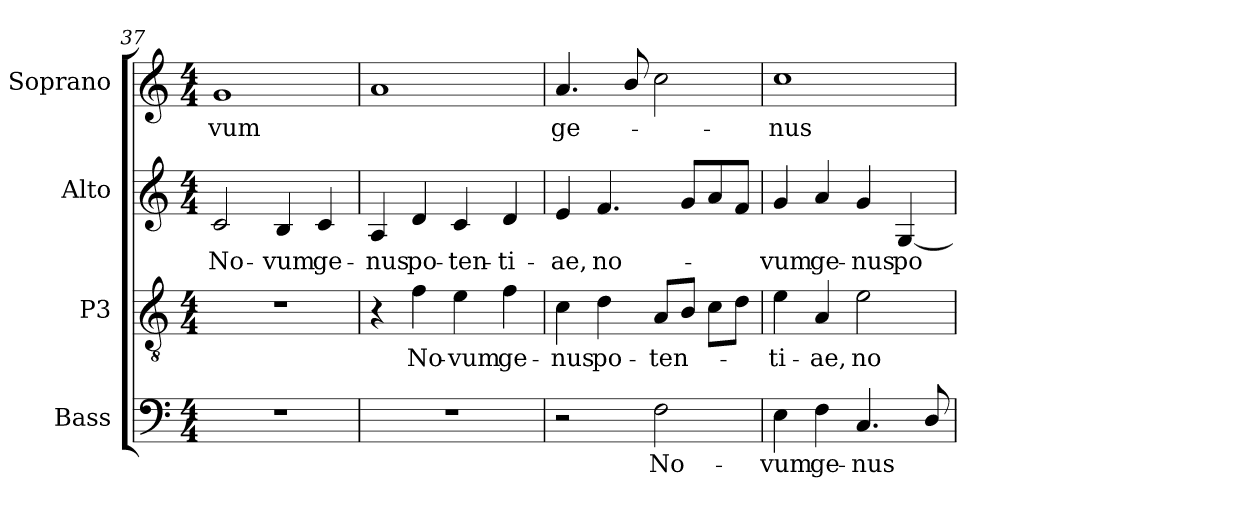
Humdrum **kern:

**kern	**text	**kern	**text	**kern	**text	**kern	**text
*part4	*part4	*part3	*part3	*part2	*part2	*part1	*part1
*staff4	*staff4	*staff3	*staff3	*staff2	*staff2	*staff1	*staff1
*I"Bass	*	*I"P3	*	*I"Alto	*	*I"Soprano	*
*I'B.	*	*	*	*I'A.	*	*I'S.	*
*clefF4	*	*clefGv2	*	*clefG2	*	*clefG2	*
*	*	*ITrd7c12	*	*	*	*	*
*k[]	*	*k[]	*	*k[]	*	*k[]	*
*C:	*	*C:	*	*C:	*	*C:	*
*M4/4	*	*M4/4	*	*M4/4	*	*M4/4	*
=37	=37	=37	=37	=37	=37	=37	=37
!	!	!	!	!	!LO:LY:b:color=#000000	!	!
!	!	!	!	!	!	!	!LO:LY:b:color=#000000
1r	.	1r	.	2ci/	No-	1gi	-vum
!	!	!	!	!	!LO:LY:b:color=#000000	!	!
.	.	.	.	4Bi/	-vum	.	.
!	!	!	!	!	!LO:LY:b:color=#000000	!	!
.	.	.	.	4ci/	ge-	.	.
=38	=38	=38	=38	=38	=38	=38	=38
!	!	!	!	!	!LO:LY:b:color=#000000	!	!
1r	.	4r	.	4Ai/	-nus	1ai	.
!	!	!	!LO:LY:b:color=#000000	!	!	!	!
!	!	!	!	!	!LO:LY:b:color=#000000	!	!
.	.	4Fi\	No-	4di/	po-	.	.
!	!	!	!LO:LY:b:color=#000000	!	!	!	!
!	!	!	!	!	!LO:LY:b:color=#000000	!	!
.	.	4Ei\	-vum	4ci/	-ten-	.	.
!	!	!	!LO:LY:b:color=#000000	!	!	!	!
!	!	!	!	!	!LO:LY:b:color=#000000	!	!
.	.	4Fi\	ge-	4di/	-ti-	.	.
=39	=39	=39	=39	=39	=39	=39	=39
!	!	!	!LO:LY:b:color=#000000	!	!	!	!
!	!	!	!	!	!LO:LY:b:color=#000000	!	!
!	!	!	!	!	!	!	!LO:LY:b:color=#000000
2r	.	4Ci\	-nus	4ei/	-ae,	4.ai/	ge-
!	!	!	!LO:LY:b:color=#000000	!	!	!	!
!	!	!	!	!	!LO:LY:b:color=#000000	!	!
.	.	4Di\	po-	4.fi/	no-	.	.
.	.	.	.	.	.	8bi/	.
!	!LO:LY:b:color=#000000	!	!	!	!	!	!
!	!	!	!LO:LY:b:color=#000000	!	!	!	!
2Fi\	No-	8AAi/L	-ten-	.	.	2cci\	.
.	.	8BBi/J	.	8gi/L	.	.	.
.	.	8Ci\L	.	8ai/	.	.	.
.	.	8Di\J	.	8fi/J	.	.	.
=40	=40	=40	=40	=40	=40	=40	=40
!	!LO:LY:b:color=#000000	!	!	!	!	!	!
!	!	!	!LO:LY:b:color=#000000	!	!	!	!
!	!	!	!	!	!LO:LY:b:color=#000000	!	!
!	!	!	!	!	!	!	!LO:LY:b:color=#000000
4Ei\	-vum	4Ei\	-ti-	4gi/	-vum	1cci	-nus
!	!LO:LY:b:color=#000000	!	!	!	!	!	!
!	!	!	!LO:LY:b:color=#000000	!	!	!	!
!	!	!	!	!	!LO:LY:b:color=#000000	!	!
4Fi\	ge-	4AAi/	-ae,	4ai/	ge-	.	.
!	!LO:LY:b:color=#000000	!	!	!	!	!	!
!	!	!	!LO:LY:b:color=#000000	!	!	!	!
!	!	!	!	!	!LO:LY:b:color=#000000	!	!
4.Ci/	-nus	2Ei\	no-	4gi/	-nus	.	.
!	!	!	!	!	!LO:LY:b:color=#000000	!	!
.	.	.	.	[4Gi/	po-	.	.
8Di/	.	.	.	.	.	.	.
=	=	=	=	=	=	=	=
*-	*-	*-	*-	*-	*-	*-	*-
